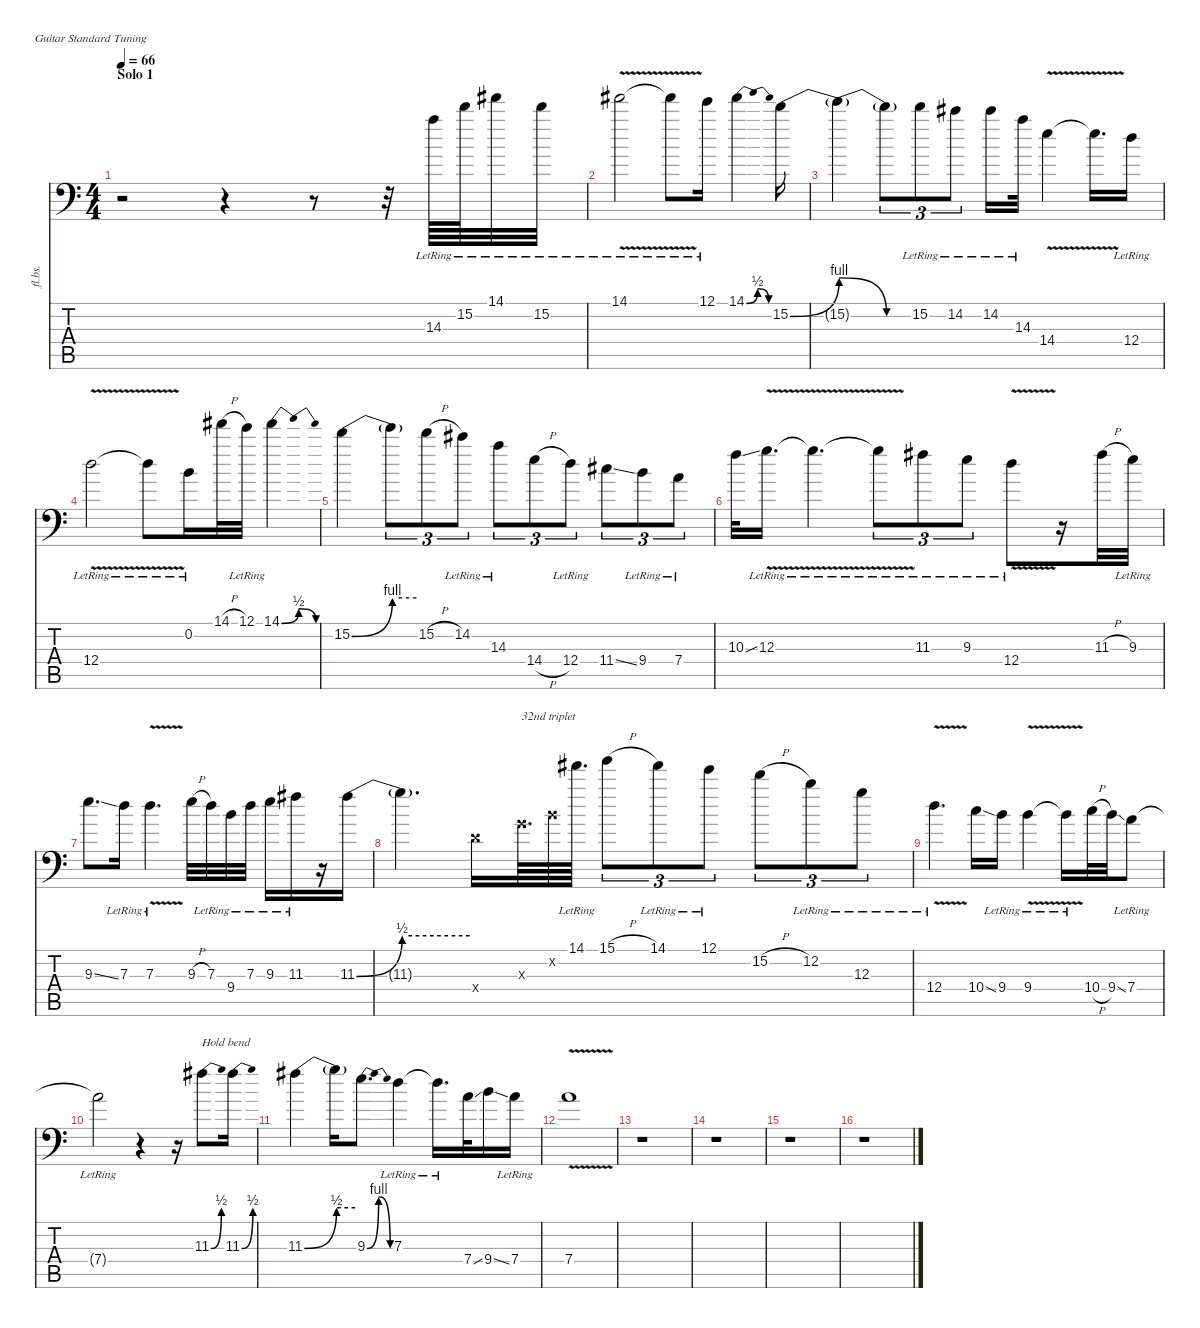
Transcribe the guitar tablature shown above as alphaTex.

\defaultSystemsLayout 4
\hideDynamics
\bracketExtendMode nobrackets
\otherSystemsTrackNameOrientation horizontal
\track ("OverDub" "fl.bs.") {instrument fretlessbass}
\staff {score tabs}
\tuning (E4 B3 G3 D3 A2 E2)
\ts (4 4)
\section ("" "Solo 1")
\tempo 66
\clef f4
\ks c
r.2{dy f} r.4 r.8 r.32 14.3{lr}.64 15.2{lr}.64{dy mf} 14.1{lr acc #}.32{dy mp} 15.2{lr}.32{dy mf} |
14.1{v lr acc #}.2{dy mp} 14.1{v lr t acc #}.8 12.1{lr}.16 14.1{be (bendrelease 0 0 15 2 30 2 45 0) acc #}.4 15.2{be (bend 0 0 60 4)}.16{dy mf} |
15.2{be (release 0 4 60 0) t}.4 15.2{be (hold 0 0 60 0) t}.8{tu (3 2)} 15.2{lr}.8{tu (3 2)} 14.2{lr acc #}.8{tu (3 2)} 14.2{lr acc #}.16 14.3{lr}.32{dy f} 14.4{v}.4 14.4{v t}.16{d} 12.4{lr}.16 |
12.4{v lr}.2 12.4{v lr t}.8 0.2{lr}.16{dy mf} 14.1{h acc #}.32{dy mp} 12.1{lr}.32 14.1{be (bendrelease 0 0 15 2 30 2 45 0) acc #}.4 |
15.2{be (bend 0 0 60 4)}.4{dy mf} 15.2{be (hold 0 4 60 4) t}.8{tu (3 2)} 15.2{h}.8{tu (3 2)} 14.2{lr acc #}.8{tu (3 2)} 14.3{lr}.8{tu (3 2) dy f} 14.4{h}.8{tu (3 2)} 12.4{lr}.8{tu (3 2)} 11.4{ss acc #}.8{tu (3 2)} 9.4{lr}.8{tu (3 2)} 7.4{lr}.8{tu (3 2)} |
10.3{ss}.32 12.3{v lr}.16{d} 12.3{v lr t}.4{d} 12.3{v lr t}.8{tu (3 2)} 11.3{lr acc #}.8{tu (3 2)} 9.3{lr}.8{tu (3 2)} 12.4{v lr}.8 r.16 11.3{h acc #}.32 9.3{lr}.32 |
9.3{ss}.8{d} 7.3{lr}.16 7.3{v lr}.4{d} 9.3{h}.32 7.3{lr}.32 9.4{lr}.32 7.3{lr}.32 9.3{lr}.16 11.3{lr acc #}.16 r.16 11.3{be (bend 0 0 60 2) acc #}.16 |
11.3{be (hold 0 2 60 2) t}.4{d} 0.4{x}.16 0.3{x}.64{d txt "32nd triplet"} 0.2{x}.64{dy mf} 14.1{lr acc #}.64{d dy mp} 15.1{h}.8{tu (3 2)} 14.1{lr acc #}.8{tu (3 2)} 12.1{lr}.8{tu (3 2)} 15.2{h}.8{tu (3 2) dy mf} 12.2{lr}.8{tu (3 2)} 12.3{lr}.8{tu (3 2) dy f} |
12.4{v lr}.4{d} 10.4{ss}.16 9.4{lr}.16 9.4{v lr}.4 9.4{v lr t}.16 10.4{h}.32 9.4{ss}.32 7.4{lr}.8 |
7.4{lr t}.2 r.4 r.16 11.3{be (bend 0 0 30 2) acc #}.8{txt "Hold bend"} 11.3{be (bend 0 0 30 2) acc #}.16 |
11.3{be (bend 0 0 60 2) acc #}.4 11.3{be (hold 0 2 60 2) t}.16 9.3{be (bendrelease 0 0 15 4 30 4 45 0)}.8{d} 7.3{lr}.4 7.3{lr t}.16{d} 7.4{ss}.32 9.4{ss}.16 7.4{lr}.16 |
7.4{v}.1 |
r.1 |
r.1 |
r.1 |
r.1
